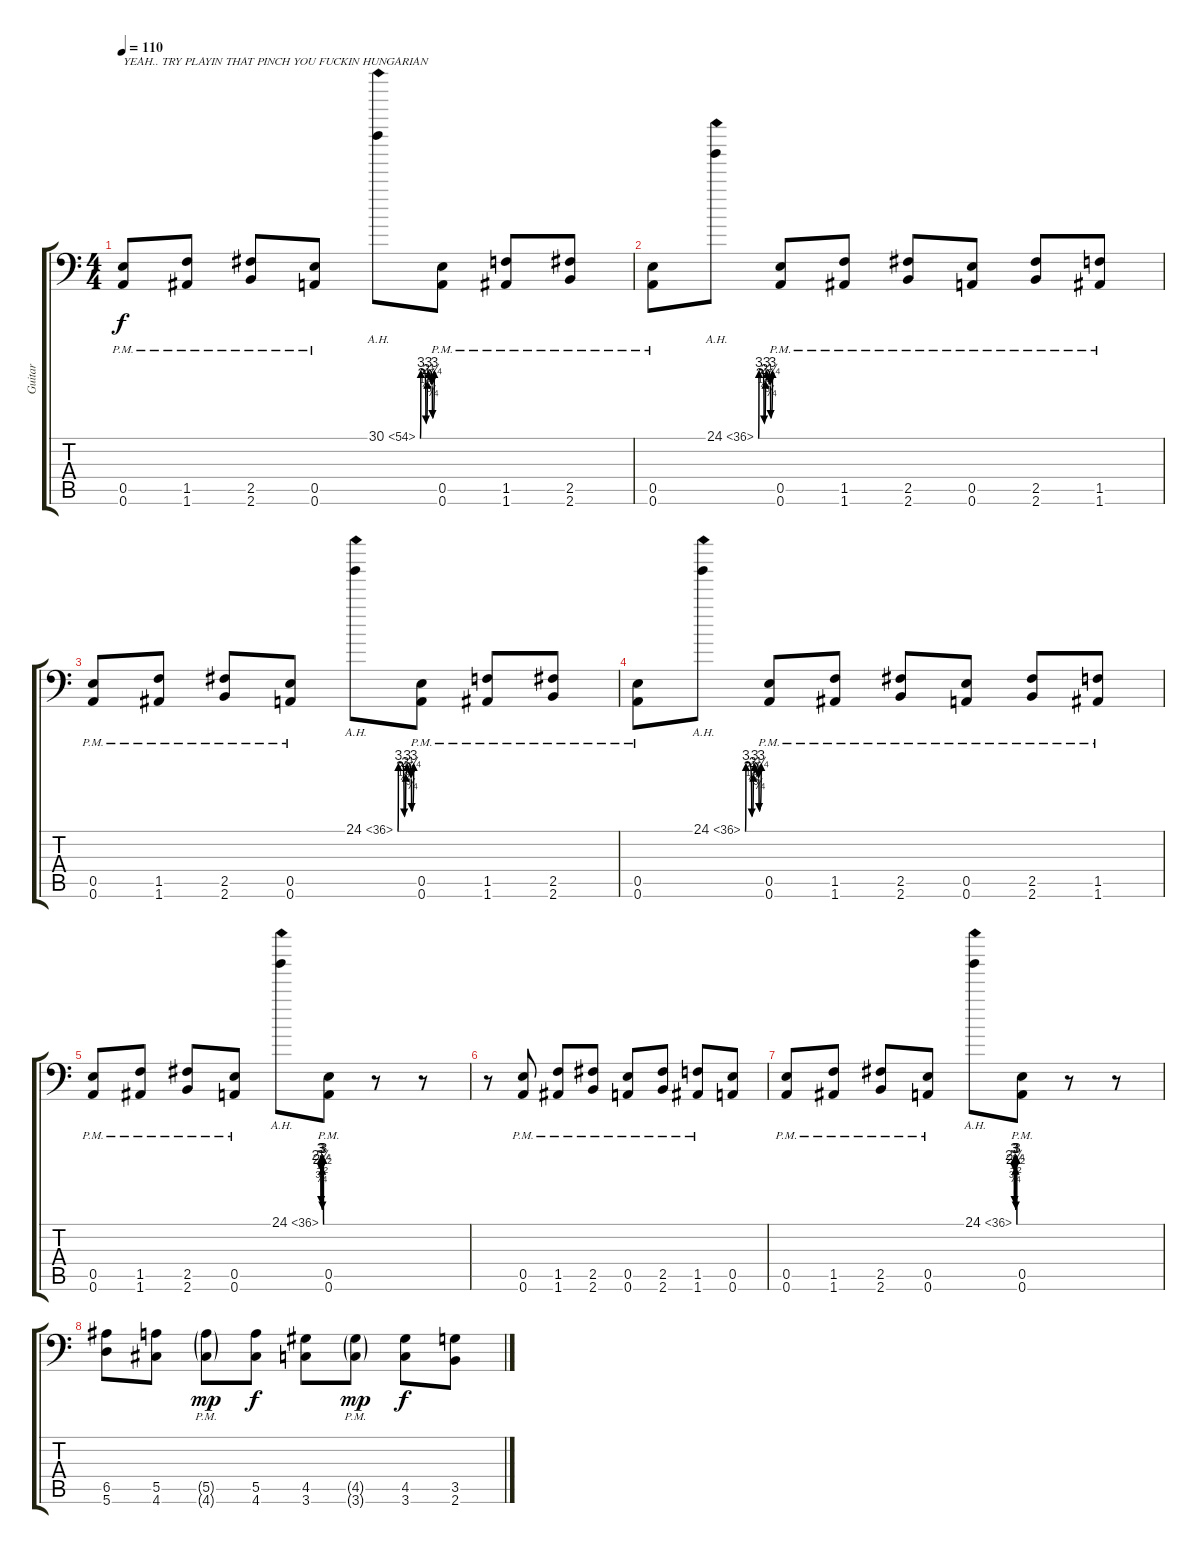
\track ("Guitar" "Guitar") {instrument distortionguitar}
\staff {score tabs}
\tuning (B3 Gb3 D3 A2 E2 A1) {hide}
\ts (4 4)
\tempo 110
\clef f4
\ks c
(0.5{pm} 0.6{pm}).8{txt "YEAH.. TRY PLAYIN THAT PINCH YOU FUCKIN HUNGARIAN" dy f} (1.5{pm} 1.6{pm}).8 (2.5{pm} 2.6{pm}).8 (0.5{pm} 0.6{pm}).8 30.1{be (custom 0 0 2 12 15 12 24 2 30 10 35 12 50 9 52 3 60 12) ah 24}.8 (0.5{pm} 0.6{pm}).8 (1.5{pm} 1.6{pm}).8 (2.5{pm} 2.6{pm}).8 |
(0.5{pm} 0.6{pm}).8 24.1{be (custom 0 0 2 12 15 12 24 2 30 10 35 12 50 9 52 3 60 12) ah 12}.8 (0.5{pm} 0.6{pm}).8 (1.5{pm} 1.6{pm}).8 (2.5{pm} 2.6{pm}).8 (0.5{pm} 0.6{pm}).8 (2.5{pm} 2.6{pm}).8 (1.5{pm} 1.6{pm}).8 |
(0.5{pm} 0.6{pm}).8 (1.5{pm} 1.6{pm}).8 (2.5{pm} 2.6{pm}).8 (0.5{pm} 0.6{pm}).8 24.1{be (custom 0 0 2 12 15 12 24 2 30 10 35 12 50 9 52 3 60 12) ah 12}.8 (0.5{pm} 0.6{pm}).8 (1.5{pm} 1.6{pm}).8 (2.5{pm} 2.6{pm}).8 |
(0.5{pm} 0.6{pm}).8 24.1{be (custom 0 0 2 12 15 12 24 2 30 10 35 12 50 9 52 3 60 12) ah 12}.8 (0.5{pm} 0.6{pm}).8 (1.5{pm} 1.6{pm}).8 (2.5{pm} 2.6{pm}).8 (0.5{pm} 0.6{pm}).8 (2.5{pm} 2.6{pm}).8 (1.5{pm} 1.6{pm}).8 |
(0.5{pm} 0.6{pm}).8 (1.5{pm} 1.6{pm}).8 (2.5{pm} 2.6{pm}).8 (0.5{pm} 0.6{pm}).8 24.1{be (custom 0 0 2 12 15 12 24 2 30 10 35 12 50 9 52 3 60 12) ah 12}.8 (0.5{pm} 0.6{pm}).8 r.8 r.8 |
r.8 (0.5{pm} 0.6{pm}).8 (1.5{pm} 1.6{pm}).8 (2.5{pm} 2.6{pm}).8 (0.5{pm} 0.6{pm}).8 (2.5{pm} 2.6{pm}).8 (1.5{pm} 1.6{pm}).8 (0.5 0.6).8 |
(0.5{pm} 0.6{pm}).8 (1.5{pm} 1.6{pm}).8 (2.5{pm} 2.6{pm}).8 (0.5{pm} 0.6{pm}).8 24.1{be (custom 0 0 2 12 15 12 24 2 30 10 35 12 50 9 52 3 60 12) ah 12}.8 (0.5{pm} 0.6{pm}).8 r.8 r.8 |
(6.5 5.6).8 (5.5 4.6).8 (5.5{g pm} 4.6{g pm}).8{dy mp} (5.5 4.6).8{dy f} (4.5 3.6).8 (4.5{g pm} 3.6{g pm}).8{dy mp} (4.5 3.6).8{dy f} (3.5 2.6).8
